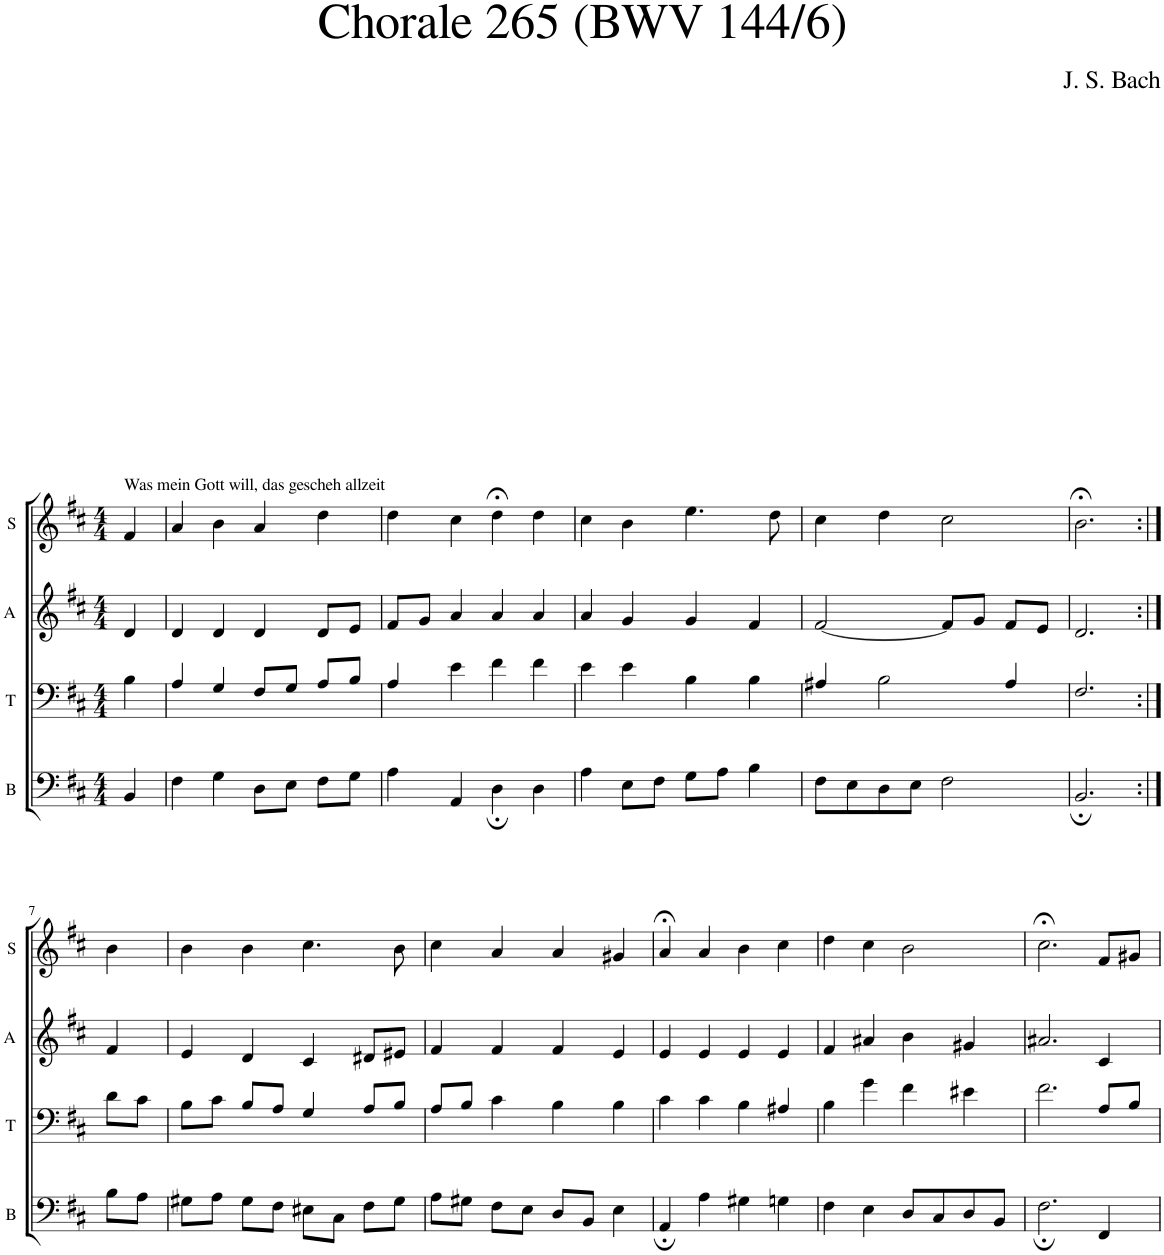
**kern	**kern	**kern	**kern
*part4	*part3	*part2	*part1
*staff4	*staff3	*staff2	*staff1
*I"B	*I"T	*I"A	*I"S
*I'B	*I'T	*I'A	*I'S
*clefF4	*clefF4	*clefG2	*clefG2
*k[f#c#]	*k[f#c#]	*k[f#c#]	*k[f#c#]
*M4/4	*M4/4	*M4/4	*M4/4
=1	=1	=1	=1
!	!	!	!LO:TX:a:t=Was mein Gott will, das gescheh allzeit
4BB/	4B\	4d/	4f#/
=2	=2	=2	=2
4F#\	4A/	4d/	4a/
4G\	4G/	4d/	4b\
8D\L	8F#/L	4d/	4a/
8E\J	8G/J	.	.
8F#\L	8A/L	8d/L	4dd\
8G\J	8B/J	8e/J	.
=3	=3	=3	=3
4A\	4A/	8f#/L	4dd\
.	.	8g/J	.
4AA/	4e\	4a/	4cc#\
4D;\	4f#\	4a/	4dd;<\
4D\	4f#\	4a/	4dd\
=4	=4	=4	=4
4A\	4e\	4a/	4cc#\
8E\L	4e\	4g/	4b\
8F#\J	.	.	.
8G\L	4B\	4g/	4.ee\
8A\J	.	.	.
4B\	4B\	4f#/	.
.	.	.	8dd\
=5	=5	=5	=5
8F#\L	4A#X/	[2f#/	4cc#\
8E\	.	.	.
8D\	2B\	.	4dd\
8E\J	.	.	.
2F#\	.	8f#/L]	2cc#\
.	.	8g/J	.
.	4A#/	8f#/L	.
.	.	8e/J	.
=6	=6	=6	=6
2.BB;/	2.F#/	2.d/	2.b;<\
!!LO:LB:g=z
=7:|!	=7:|!	=7:|!	=7:|!
8B\L	8d\L	4f#/	4b\
8A\J	8c#\J	.	.
=8	=8	=8	=8
8G#X\L	8B\L	4e/	4b\
8A\J	8c#\J	.	.
8G#\L	8B/L	4d/	4b\
8F#\J	8A/J	.	.
8E#X\L	4G/	4c#/	4.cc#\
8C#\J	.	.	.
8F#\L	8A/L	8d#X/L	.
8G#\J	8B/J	8e#X/J	8b\
=9	=9	=9	=9
8A\L	8A/L	4f#/	4cc#\
8G#X\J	8B/J	.	.
8F#\L	4c#\	4f#/	4a/
8E\J	.	.	.
8D/L	4B\	4f#/	4a/
8BB/J	.	.	.
4E\	4B\	4e/	4g#X/
=10	=10	=10	=10
4AA;/	4c#\	4e/	4a;</
4A\	4c#\	4e/	4a/
4G#X\	4B\	4e/	4b\
4Gn\	4A#X/	4e/	4cc#\
=11	=11	=11	=11
4F#\	4B\	4f#/	4dd\
4E\	4g\	4a#X/	4cc#\
8D/L	4f#\	4b\	2b\
8C#/	.	.	.
8D/	4e#X\	4g#X/	.
8BB/J	.	.	.
=12	=12	=12	=12
2.F#;\	2.f#\	2.a#X/	2.cc#;<\
4FF#/	8A/L	4c#/	8f#/L
.	8B/J	.	8g#X/J
=	=	=	=
*-	*-	*-	*-
